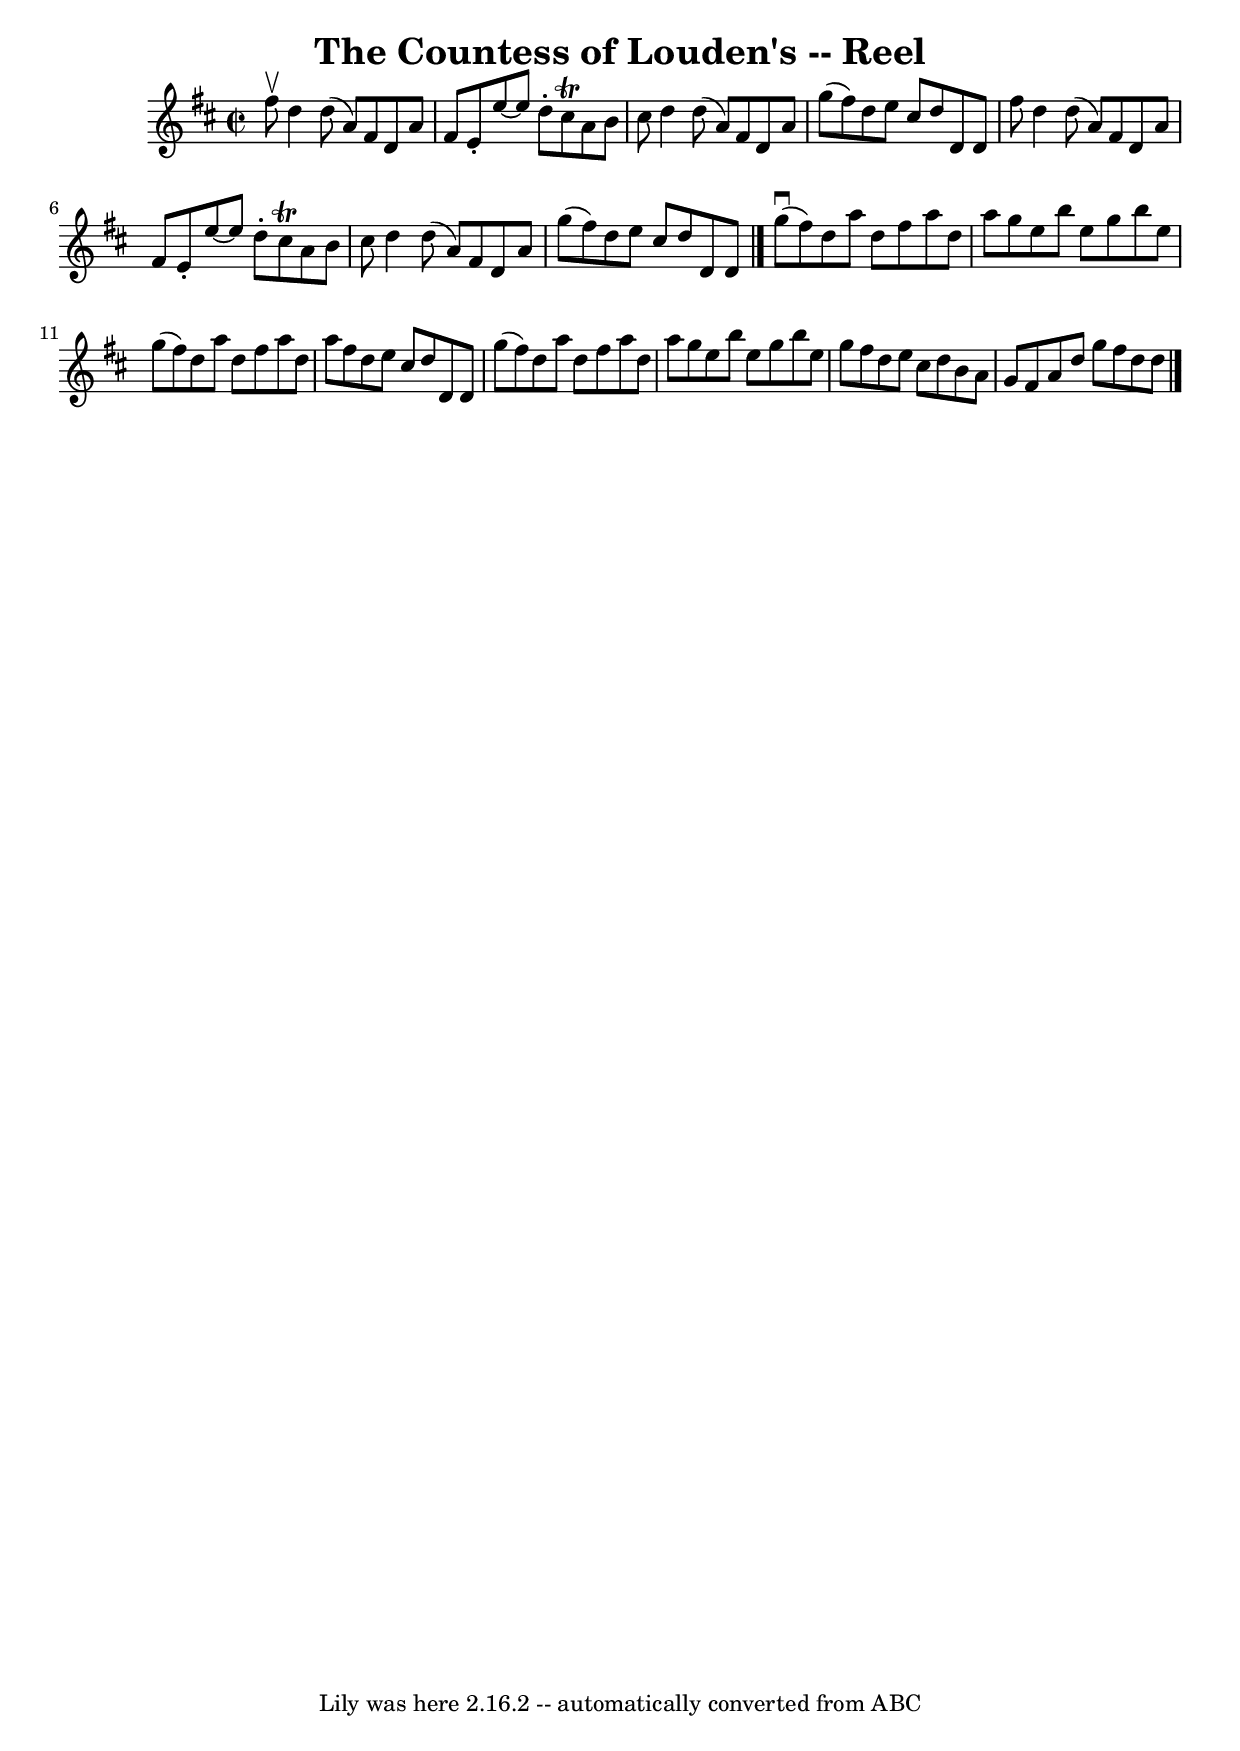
\version "2.7.40"
\include "Mammoth.ily"
\header {
	%% book = "Ryan's Mammoth Collection"
	crossRefNumber = "1"
	footnotes = ""
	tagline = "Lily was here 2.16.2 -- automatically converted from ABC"
	title = "The Countess of Louden's -- Reel"
}
voicedefault =  {


\override Staff.TimeSignature #'style = #'C
 \time 2/2 
\key d \major fis''8^\upbow |
 d''4 d''8 (a'8) 
 fis'8 d'8 a'8 fis'8    |
 e'8 -. e''8   ~ e''8 d''8 
-. cis''8^\trill a'8 b'8 cis''8    |
 d''4 d''8 (a'8  
-) fis'8 d'8 a'8 g''8 (|
 fis''8) d''8 e''8    
cis''8 d''8 d'8 d'8 fis''8    |
 d''4 d''8 (a'8) 
 fis'8 d'8 a'8 fis'8    |
 e'8 -. e''8   ~ e''8 d''8 
-. cis''8^\trill a'8 b'8 cis''8    |
 d''4 d''8 (a'8  
-) fis'8 d'8 a'8 g''8 (|
 fis''8) d''8 e''8    
cis''8 d''8 d'8 d'8    \bar "|." g''8^\downbow(|
     
fis''8) d''8 a''8 d''8 fis''8 a''8 d''8 a''8    |
 
 g''8 e''8 b''8 e''8 g''8 b''8 e''8 g''8 (|
   
fis''8) d''8 a''8 d''8 fis''8 a''8 d''8 a''8    |
 
 fis''8 d''8 e''8 cis''8 d''8 d'8 d'8 g''8 (|
   
 fis''8) d''8 a''8 d''8 fis''8 a''8 d''8 a''8    
|
 g''8 e''8 b''8 e''8 g''8 b''8 e''8 g''8    
|
 fis''8 d''8 e''8 cis''8 d''8 b'8 a'8 g'8    
|
 fis'8 a'8 d''8 g''8 fis''8 d''8 d''8    \bar "|."  
 
}

\score{
    <<

	\context Staff="default"
	{
	    \voicedefault 
	}

    >>
	\layout {
	}
	\midi {}
}
